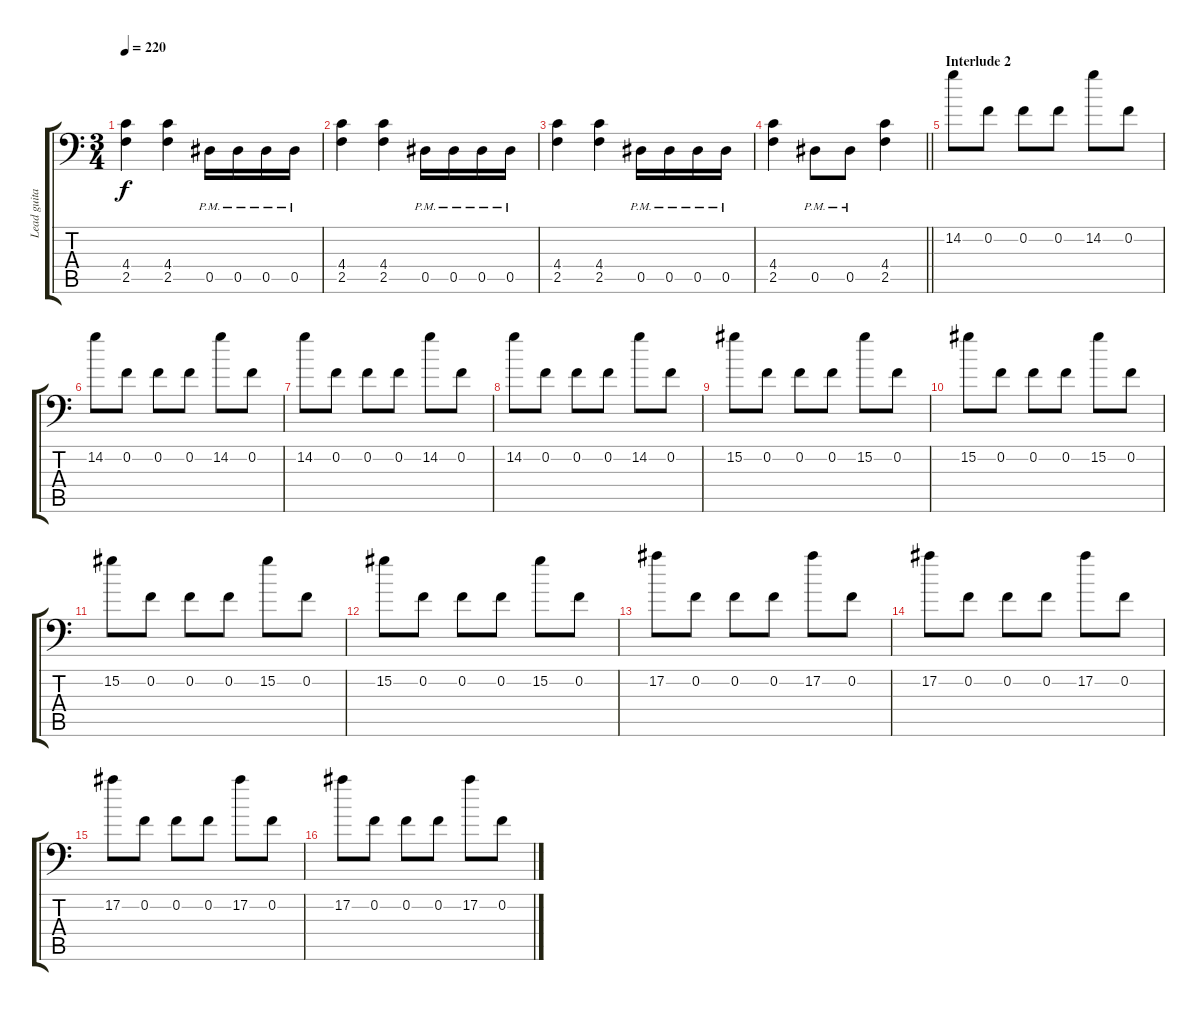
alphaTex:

\track ("Lead guitar" "Lead guita") {instrument overdrivenguitar}
\staff {score tabs}
\tuning (Bb3 F3 Db3 Ab2 Eb2 Bb1) {hide}
\ts (3 4)
\tempo 220
\clef f4
\ks c
(4.4 2.5).4{dy f} (4.4 2.5).4 0.5{pm}.16 0.5{pm}.16 0.5{pm}.16 0.5{pm}.16 |
(4.4 2.5).4 (4.4 2.5).4 0.5{pm}.16 0.5{pm}.16 0.5{pm}.16 0.5{pm}.16 |
(4.4 2.5).4 (4.4 2.5).4 0.5{pm}.16 0.5{pm}.16 0.5{pm}.16 0.5{pm}.16 |
\barLineRight lightlight
(4.4 2.5).4 0.5{pm}.8 0.5{pm}.8 (4.4 2.5).4 |
\section ("" "Interlude 2")
14.2.8 0.2.8 0.2.8 0.2.8 14.2.8 0.2.8 |
14.2.8 0.2.8 0.2.8 0.2.8 14.2.8 0.2.8 |
14.2.8 0.2.8 0.2.8 0.2.8 14.2.8 0.2.8 |
14.2.8 0.2.8 0.2.8 0.2.8 14.2.8 0.2.8 |
15.2.8 0.2.8 0.2.8 0.2.8 15.2.8 0.2.8 |
15.2.8 0.2.8 0.2.8 0.2.8 15.2.8 0.2.8 |
15.2.8 0.2.8 0.2.8 0.2.8 15.2.8 0.2.8 |
15.2.8 0.2.8 0.2.8 0.2.8 15.2.8 0.2.8 |
17.2.8 0.2.8 0.2.8 0.2.8 17.2.8 0.2.8 |
17.2.8 0.2.8 0.2.8 0.2.8 17.2.8 0.2.8 |
17.2.8 0.2.8 0.2.8 0.2.8 17.2.8 0.2.8 |
17.2.8 0.2.8 0.2.8 0.2.8 17.2.8 0.2.8
